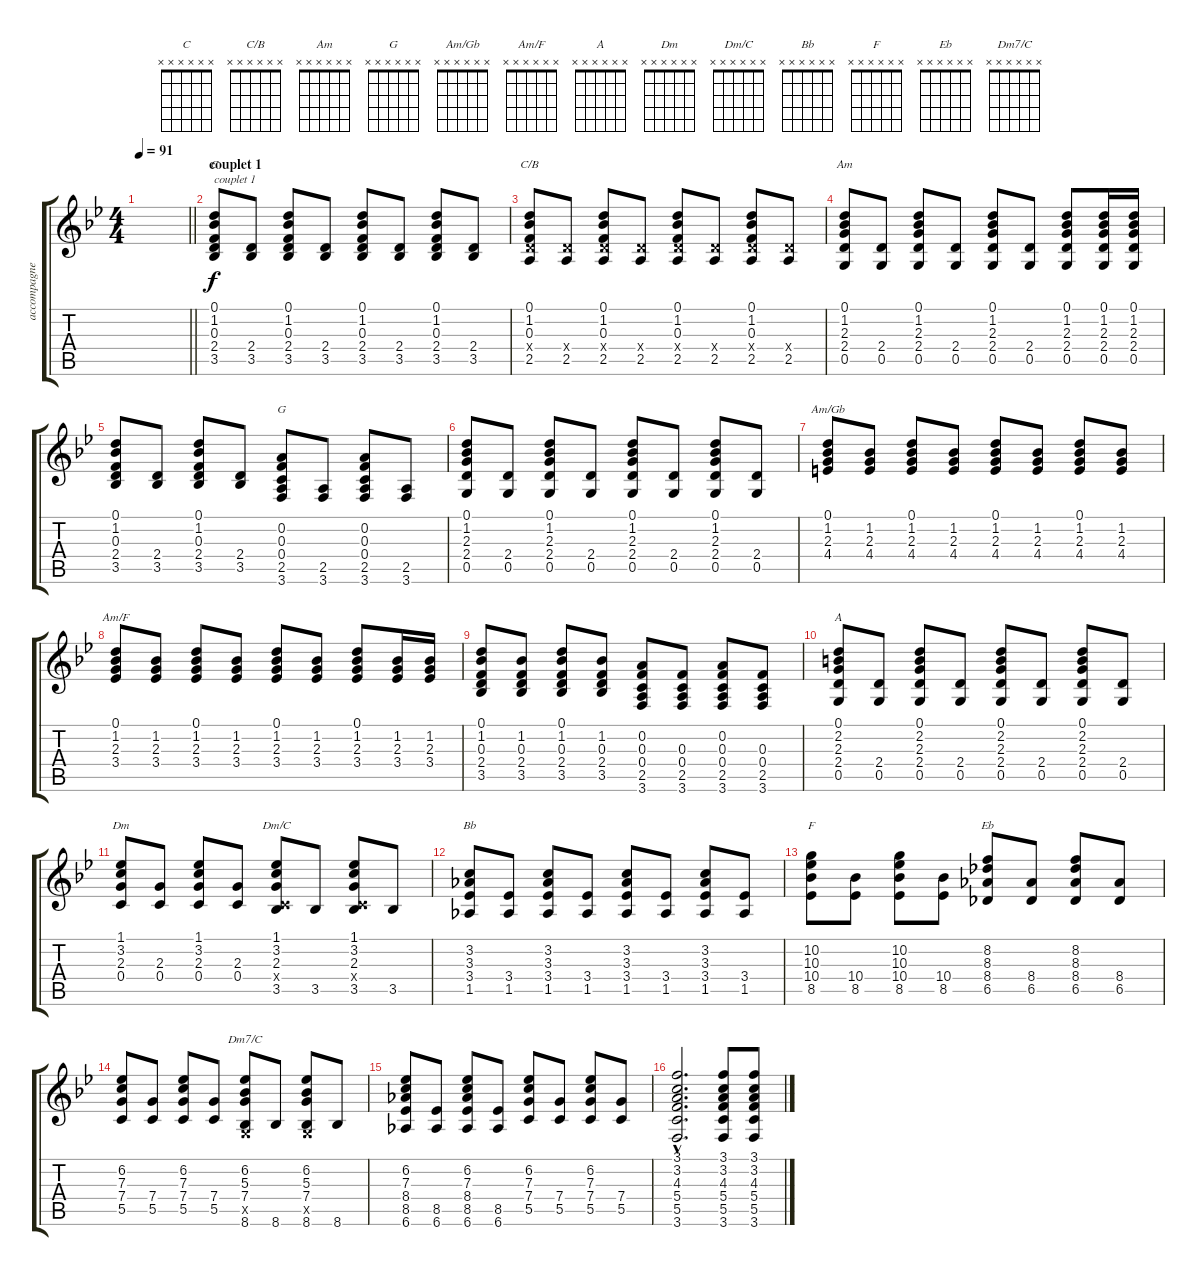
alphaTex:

\track ("accompagnement" "accompagne") {instrument acousticguitarsteel}
\staff {score tabs}
\tuning (D4 A3 F3 C3 G2 D2) {hide}
\chord ("C" x x x x x x)
\chord ("C/B" x x x x x x)
\chord ("Am" x x x x x x)
\chord ("G" x x x x x x)
\chord ("Am/Gb" x x x x x x)
\chord ("Am/F" x x x x x x)
\chord ("A" x x x x x x)
\chord ("Dm" x x x x x x)
\chord ("Dm/C" x x x x x x)
\chord ("Bb" x x x x x x)
\chord ("F" x x x x x x)
\chord ("Eb" x x x x x x)
\chord ("Dm7/C" x x x x x x)
\ts (4 4)
\tempo 91
\clef g2
\barLineRight lightlight
\ks bb
|
\section ("" "couplet 1")
(0.1 1.2 0.3 2.4 3.5).8{ch "C" txt "couplet 1"} (2.4 3.5).8 (0.1 1.2 0.3 2.4 3.5).8 (2.4 3.5).8 (0.1 1.2 0.3 2.4 3.5).8 (2.4 3.5).8 (0.1 1.2 0.3 2.4 3.5).8 (2.4 3.5).8 |
(0.1 1.2 0.3 2.4{x} 2.5).8{ch "C/B"} (2.4{x} 2.5).8 (0.1 1.2 0.3 2.4{x} 2.5).8 (2.4{x} 2.5).8 (0.1 1.2 0.3 2.4{x} 2.5).8 (2.4{x} 2.5).8 (0.1 1.2 0.3 2.4{x} 2.5).8 (2.4{x} 2.5).8 |
(0.1 1.2 2.3 2.4 0.5).8{ch "Am"} (2.4 0.5).8 (0.1 1.2 2.3 2.4 0.5).8 (2.4 0.5).8 (0.1 1.2 2.3 2.4 0.5).8 (2.4 0.5).8 (0.1 1.2 2.3 2.4 0.5).8 (0.1 1.2 2.3 2.4 0.5).16 (0.1 1.2 2.3 2.4 0.5).16 |
(0.1 1.2 0.3 2.4 3.5).8 (2.4 3.5).8 (0.1 1.2 0.3 2.4 3.5).8 (2.4 3.5).8 (0.2 0.3 0.4 2.5 3.6).8{ch "G"} (2.5 3.6).8 (0.2 0.3 0.4 2.5 3.6).8 (2.5 3.6).8 |
(0.1 1.2 2.3 2.4 0.5).8 (2.4 0.5).8 (0.1 1.2 2.3 2.4 0.5).8 (2.4 0.5).8 (0.1 1.2 2.3 2.4 0.5).8 (2.4 0.5).8 (0.1 1.2 2.3 2.4 0.5).8 (2.4 0.5).8 |
(0.1 1.2 2.3 4.4).8{ch "Am/Gb"} (1.2 2.3 4.4).8 (0.1 1.2 2.3 4.4).8 (1.2 2.3 4.4).8 (0.1 1.2 2.3 4.4).8 (1.2 2.3 4.4).8 (0.1 1.2 2.3 4.4).8 (1.2 2.3 4.4).8 |
(0.1 1.2 2.3 3.4).8{ch "Am/F"} (1.2 2.3 3.4).8 (0.1 1.2 2.3 3.4).8 (1.2 2.3 3.4).8 (0.1 1.2 2.3 3.4).8 (1.2 2.3 3.4).8 (0.1 1.2 2.3 3.4).8 (1.2 2.3 3.4).16 (1.2 2.3 3.4).16 |
(0.1 1.2 0.3 2.4 3.5).8 (1.2 0.3 2.4 3.5).8 (0.1 1.2 0.3 2.4 3.5).8 (1.2 0.3 2.4 3.5).8 (0.2 0.3 0.4 2.5 3.6).8 (0.3 0.4 2.5 3.6).8 (0.2 0.3 0.4 2.5 3.6).8 (0.3 0.4 2.5 3.6).8 |
(0.1 2.2 2.3 2.4 0.5).8{ch "A"} (2.4 0.5).8 (0.1 2.2 2.3 2.4 0.5).8 (2.4 0.5).8 (0.1 2.2 2.3 2.4 0.5).8 (2.4 0.5).8 (0.1 2.2 2.3 2.4 0.5).8 (2.4 0.5).8 |
(1.1 3.2 2.3 0.4).8{ch "Dm"} (2.3 0.4).8 (1.1 3.2 2.3 0.4).8 (2.3 0.4).8 (1.1 3.2 2.3 0.4{x} 3.5).8{ch "Dm/C"} 3.5.8 (1.1 3.2 2.3 0.4{x} 3.5).8 3.5.8 |
(3.2 3.3 3.4 1.5).8{ch "Bb"} (3.4 1.5).8 (3.2 3.3 3.4 1.5).8 (3.4 1.5).8 (3.2 3.3 3.4 1.5).8 (3.4 1.5).8 (3.2 3.3 3.4 1.5).8 (3.4 1.5).8 |
(10.2 10.3 10.4 8.5).8{ch "F"} (10.4 8.5).8 (10.2 10.3 10.4 8.5).8 (10.4 8.5).8 (8.2 8.3 8.4 6.5).8{ch "Eb"} (8.4 6.5).8 (8.2 8.3 8.4 6.5).8 (8.4 6.5).8 |
(6.2 7.3 7.4 5.5).8 (7.4 5.5).8 (6.2 7.3 7.4 5.5).8 (7.4 5.5).8 (6.2 5.3 7.4 0.5{x} 8.6).8{ch "Dm7/C"} 8.6.8 (6.2 5.3 7.4 0.5{x} 8.6).8 8.6.8 |
(6.2 7.3 8.4 8.5 6.6).8 (8.5 6.6).8 (6.2 7.3 8.4 8.5 6.6).8 (8.5 6.6).8 (6.2 7.3 7.4 5.5).8 (7.4 5.5).8 (6.2 7.3 7.4 5.5).8 (7.4 5.5).8 |
(3.1{hac} 3.2{hac} 4.3{hac} 5.4{hac} 5.5{hac} 3.6{hac}).2{d} (3.1 3.2 4.3 5.4 5.5 3.6).8 (3.1 3.2 4.3 5.4 5.5 3.6).8
